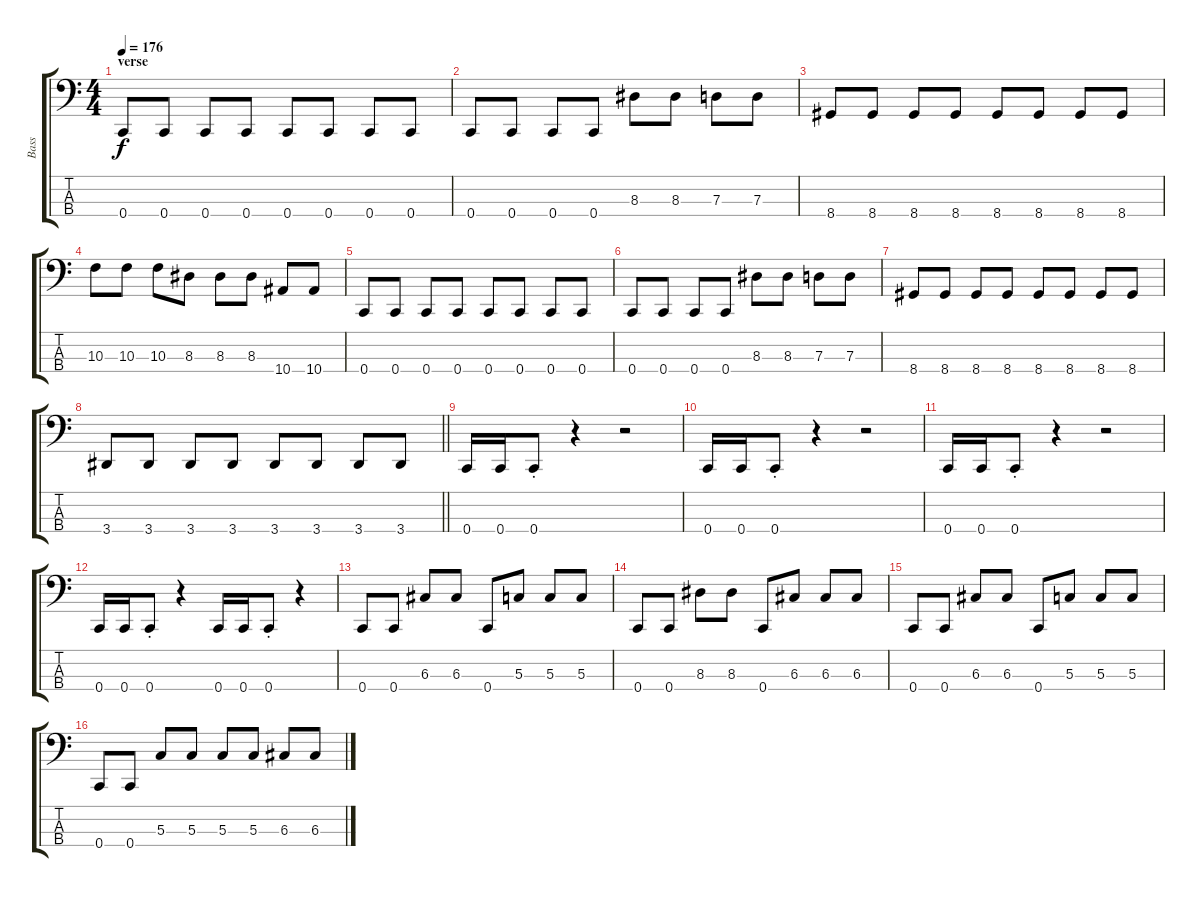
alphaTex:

\track ("Bass" "Bass") {instrument electricbasspick}
\staff {score tabs}
\tuning (F2 C2 G1 C1) {hide}
\ts (4 4)
\section ("" "verse")
\tempo 176
\clef f4
\ks c
0.4.8{dy f} 0.4.8 0.4.8 0.4.8 0.4.8 0.4.8 0.4.8 0.4.8 |
0.4.8 0.4.8 0.4.8 0.4.8 8.3.8 8.3.8 7.3.8 7.3.8 |
8.4.8 8.4.8 8.4.8 8.4.8 8.4.8 8.4.8 8.4.8 8.4.8 |
10.3.8 10.3.8 10.3.8 8.3.8 8.3.8 8.3.8 10.4.8 10.4.8 |
0.4.8 0.4.8 0.4.8 0.4.8 0.4.8 0.4.8 0.4.8 0.4.8 |
0.4.8 0.4.8 0.4.8 0.4.8 8.3.8 8.3.8 7.3.8 7.3.8 |
8.4.8 8.4.8 8.4.8 8.4.8 8.4.8 8.4.8 8.4.8 8.4.8 |
\barLineRight lightlight
3.4.8 3.4.8 3.4.8 3.4.8 3.4.8 3.4.8 3.4.8 3.4.8 |
0.4.16 0.4.16 0.4{st}.8 r.4 r.2 |
0.4.16 0.4.16 0.4{st}.8 r.4 r.2 |
0.4.16 0.4.16 0.4{st}.8 r.4 r.2 |
0.4.16 0.4.16 0.4{st}.8 r.4 0.4.16 0.4.16 0.4{st}.8 r.4 |
0.4.8 0.4.8 6.3.8 6.3.8 0.4.8 5.3.8 5.3.8 5.3.8 |
0.4.8 0.4.8 8.3.8 8.3.8 0.4.8 6.3.8 6.3.8 6.3.8 |
0.4.8 0.4.8 6.3.8 6.3.8 0.4.8 5.3.8 5.3.8 5.3.8 |
0.4.8 0.4.8 5.3.8 5.3.8 5.3.8 5.3.8 6.3.8 6.3.8
